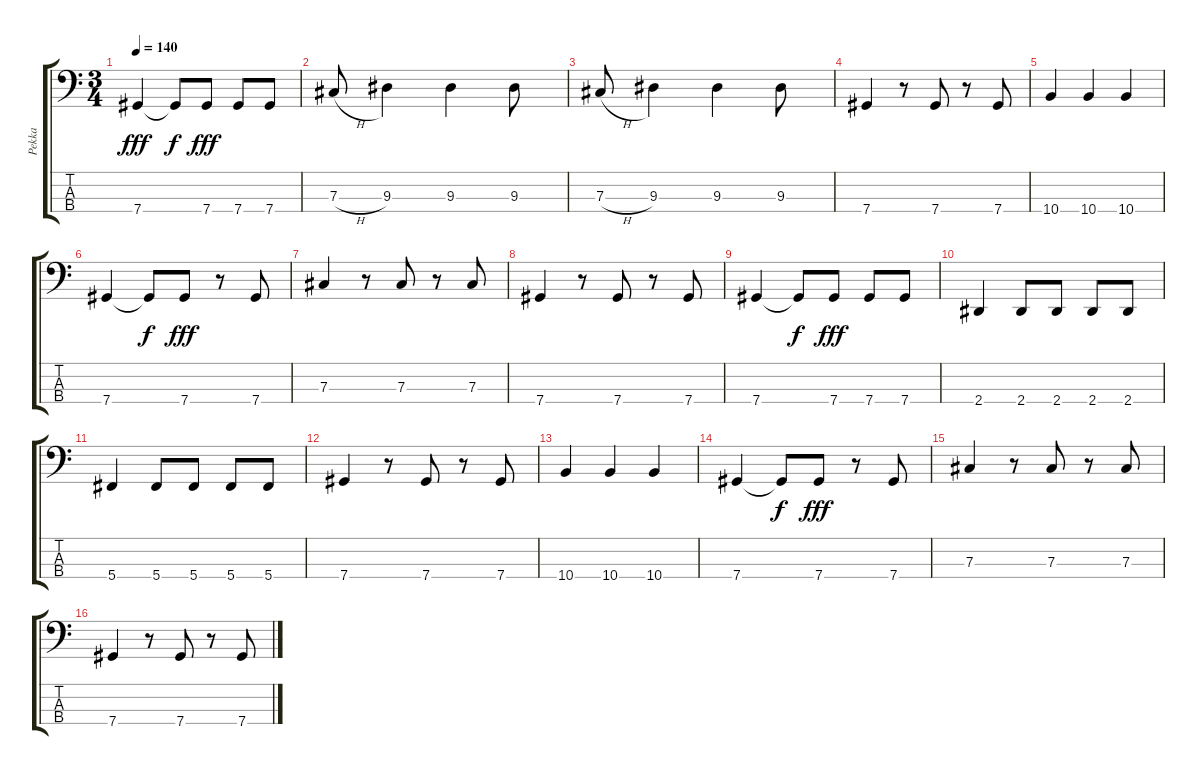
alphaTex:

\track ("Pekka" "Pekka") {instrument electricbassfinger}
\staff {score tabs}
\tuning (E2 B1 Gb1 Db1) {hide}
\ts (3 4)
\tempo 140
\clef f4
\ks c
7.4.4{dy fff} 7.4{t}.8{dy f} 7.4.8{dy fff} 7.4.8 7.4.8 |
7.3{h}.8 9.3.4 9.3.4 9.3.8 |
7.3{h}.8 9.3.4 9.3.4 9.3.8 |
7.4.4 r.8 7.4.8 r.8 7.4.8 |
10.4.4 10.4.4 10.4.4 |
7.4.4 7.4{t}.8{dy f} 7.4.8{dy fff} r.8 7.4.8 |
7.3.4 r.8 7.3.8 r.8 7.3.8 |
7.4.4 r.8 7.4.8 r.8 7.4.8 |
7.4.4 7.4{t}.8{dy f} 7.4.8{dy fff} 7.4.8 7.4.8 |
2.4.4 2.4.8 2.4.8 2.4.8 2.4.8 |
5.4.4 5.4.8 5.4.8 5.4.8 5.4.8 |
7.4.4 r.8 7.4.8 r.8 7.4.8 |
10.4.4 10.4.4 10.4.4 |
7.4.4 7.4{t}.8{dy f} 7.4.8{dy fff} r.8 7.4.8 |
7.3.4 r.8 7.3.8 r.8 7.3.8 |
7.4.4 r.8 7.4.8 r.8 7.4.8
